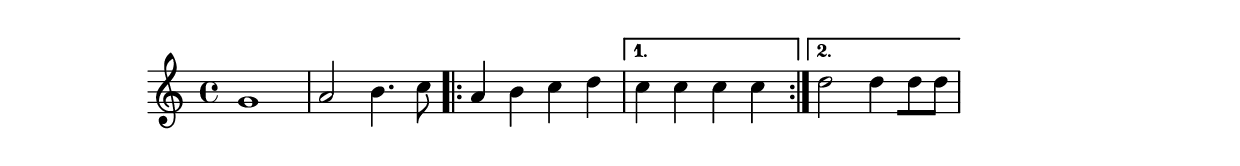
#(ly:set-option 'old-relative)

\version "2.1.22"

\score { 
  \context Voice \notes\relative c {
    \time 4/4
	g''1 a2 b4. c8
	\repeat "volta" 2 { a4 b c d } \alternative { { c c c c } { d2 d4 [d8 d] } }
	
  }
  \paper { }  
  \midi { }
}
